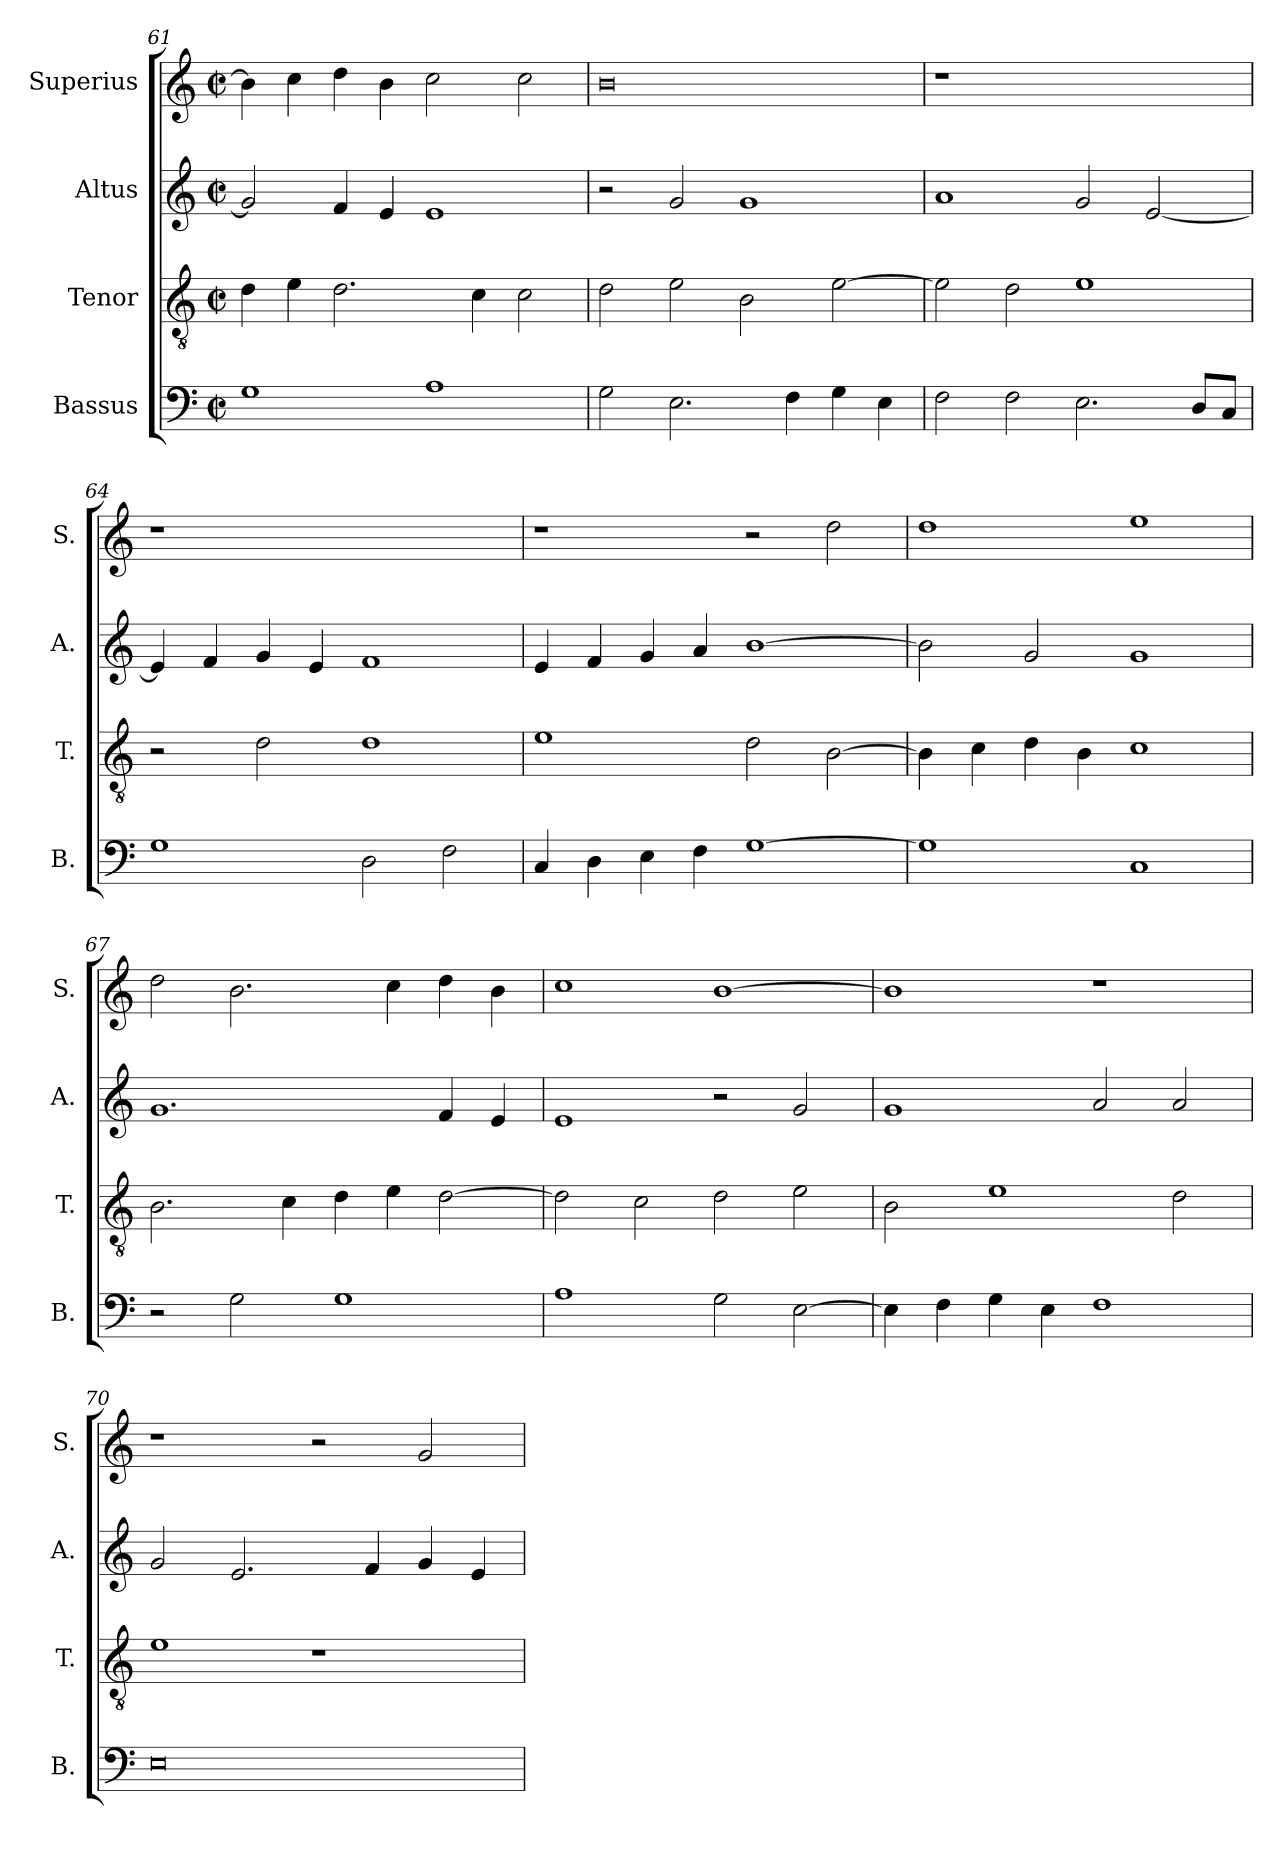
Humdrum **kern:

**kern	**kern	**kern	**kern
*part4	*part3	*part2	*part1
*staff4	*staff3	*staff2	*staff1
*I"Bassus	*I"Tenor	*I"Altus	*I"Superius
*I'B.	*I'T.	*I'A.	*I'S.
*clefF4	*clefGv2	*clefG2	*clefG2
*	*ITrd7c12	*	*
*k[]	*k[]	*k[]	*k[]
*C:	*C:	*C:	*C:
*M2/2	*M2/2	*M2/2	*M2/2
*met(c|)	*met(c|)	*met(c|)	*met(c|)
=61	=61	=61	=61
1Gi	4Di\	2gi/]	4bi\]
.	4Ei\	.	4cci\
.	2.Di\	4fi/	4ddi\
.	.	4ei/	4bi\
1Ai	.	1ei	2cci\
.	4Ci\	.	.
.	2Ci\	.	2cci\
=62	=62	=62	=62
2Gi\	2Di\	2r	0bi
2.Ei\	2Ei\	2gi/	.
.	2BBi\	1gi	.
4Fi\	.	.	.
4Gi\	[>2Ei\	.	.
4Ei\	.	.	.
!!LO:LB:g=z
=63	=63	=63	=63
!	!	!	!LO:N:vis=1
2Fi\	2Ei\]	1ai	1r
2Fi\	2Di\	.	.
2.Ei\	1Ei	2gi/	1ryy
.	.	[<2ei/	.
8Di/L	.	.	.
8Ci/J	.	.	.
=64	=64	=64	=64
!	!	!	!LO:N:vis=1
1Gi	2r	4ei/]	1r
.	.	4fi/	.
.	2Di\	4gi/	.
.	.	4ei/	.
2Di\	1Di	1fi	1ryy
2Fi\	.	.	.
=65	=65	=65	=65
4Ci/	1Ei	4ei/	1r
4Di\	.	4fi/	.
4Ei\	.	4gi/	.
4Fi\	.	4ai/	.
[>1Gi	2Di\	[>1bi	2r
.	[>2BBi\	.	2ddi\
=66	=66	=66	=66
1Gi]	4BBi\]	2bi\]	1ddi
.	4Ci\	.	.
.	4Di\	2gi/	.
.	4BBi\	.	.
1Ci	1Ci	1gi	1eei
!!LO:LB:g=z
=67	=67	=67	=67
2r	2.BBi\	1.gi	2ddi\
2Gi\	.	.	2.bi\
.	4Ci\	.	.
1Gi	4Di\	.	.
.	4Ei\	.	4cci\
.	[>2Di\	4fi/	4ddi\
.	.	4ei/	4bi\
=68	=68	=68	=68
1Ai	2Di\]	1ei	1cci
.	2Ci\	.	.
2Gi\	2Di\	2r	[>1bi
[>2Ei\	2Ei\	2gi/	.
=69	=69	=69	=69
4Ei\]	2BBi\	1gi	1bi]
4Fi\	.	.	.
4Gi\	1Ei	.	.
4Ei\	.	.	.
1Fi	.	2ai/	1r
.	2Di\	2ai/	.
=70	=70	=70	=70
0Ei	1Ei	2gi/	1r
.	.	2.ei/	.
.	1r	.	2r
.	.	4fi/	.
.	.	4gi/	2gi/
.	.	4ei/	.
=	=	=	=
*-	*-	*-	*-
